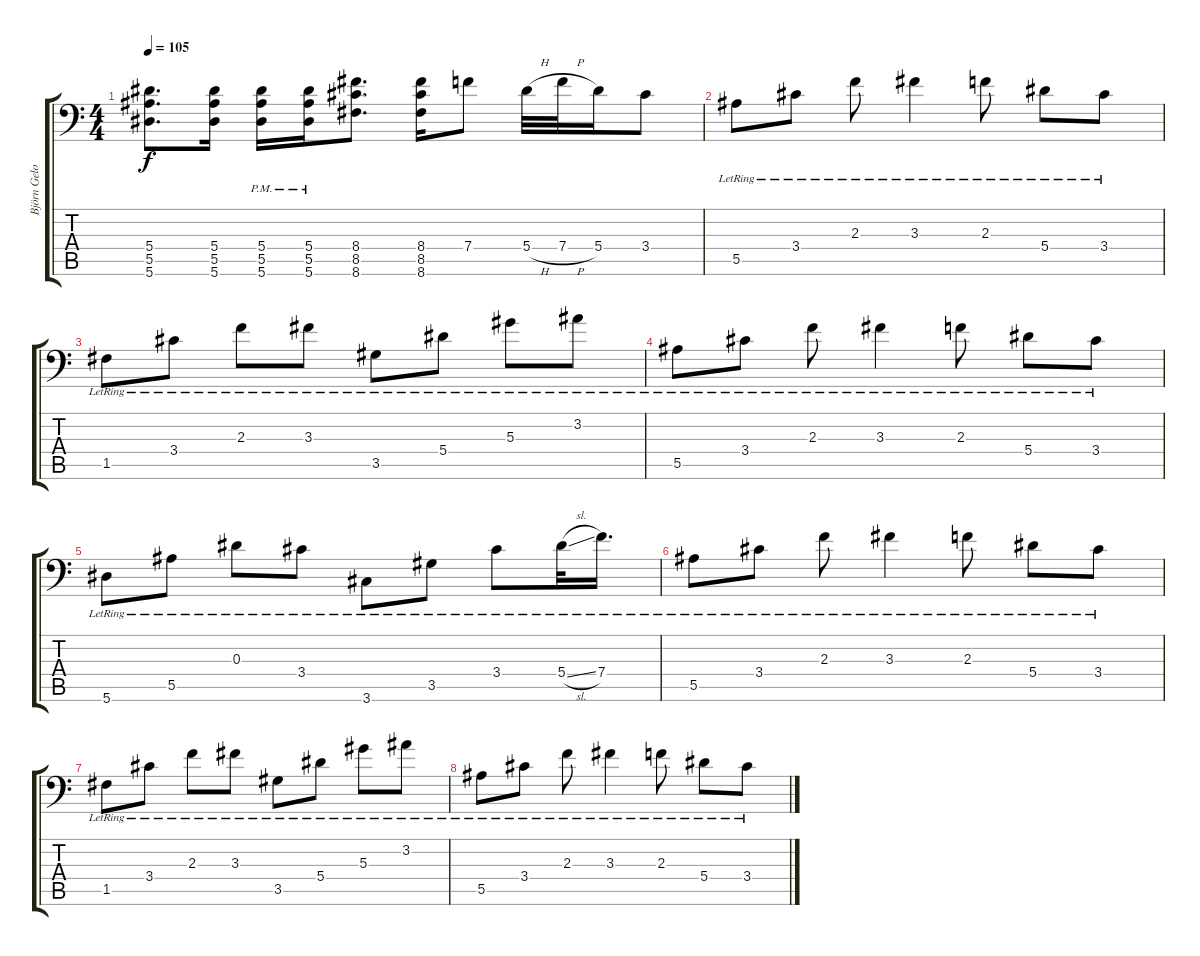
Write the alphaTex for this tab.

\track ("Björn Gelotte" "Björn Gelo") {instrument distortionguitar}
\staff {score tabs}
\tuning (C4 G3 Eb3 Bb2 F2 Bb1) {hide}
\ts (4 4)
\tempo 105
\clef f4
\ks c
(5.4 5.5 5.6).8{d dy f} (5.4 5.5 5.6).16 (5.4{pm} 5.5{pm} 5.6{pm}).16 (5.4{pm} 5.5{pm} 5.6{pm}).16 (8.4 8.5 8.6).8{d} (8.4 8.5 8.6).16 7.4.8 5.4{h}.32 7.4{h}.32 5.4.16 3.4.8 |
5.5{lr}.8{instrument acousticguitarsteel} 3.4{lr}.8 2.3{lr}.8 3.3{lr}.4 2.3{lr}.8 5.4{lr}.8 3.4{lr}.8 |
1.5{lr}.8 3.4{lr}.8 2.3{lr}.8 3.3{lr}.8 3.5{lr}.8 5.4{lr}.8 5.3{lr}.8 3.2{lr}.8 |
5.5{lr}.8 3.4{lr}.8 2.3{lr}.8 3.3{lr}.4 2.3{lr}.8 5.4{lr}.8 3.4{lr}.8 |
5.6{lr}.8 5.5{lr}.8 0.3{lr}.8 3.4{lr}.8 3.6{lr}.8 3.5{lr}.8 3.4{lr}.8 5.4{sl lr}.32 7.4{lr}.16{d} |
5.5{lr}.8 3.4{lr}.8 2.3{lr}.8 3.3{lr}.4 2.3{lr}.8 5.4{lr}.8 3.4{lr}.8 |
1.5{lr}.8 3.4{lr}.8 2.3{lr}.8 3.3{lr}.8 3.5{lr}.8 5.4{lr}.8 5.3{lr}.8 3.2{lr}.8 |
5.5{lr}.8 3.4{lr}.8 2.3{lr}.8 3.3{lr}.4 2.3{lr}.8 5.4{lr}.8 3.4{lr}.8
